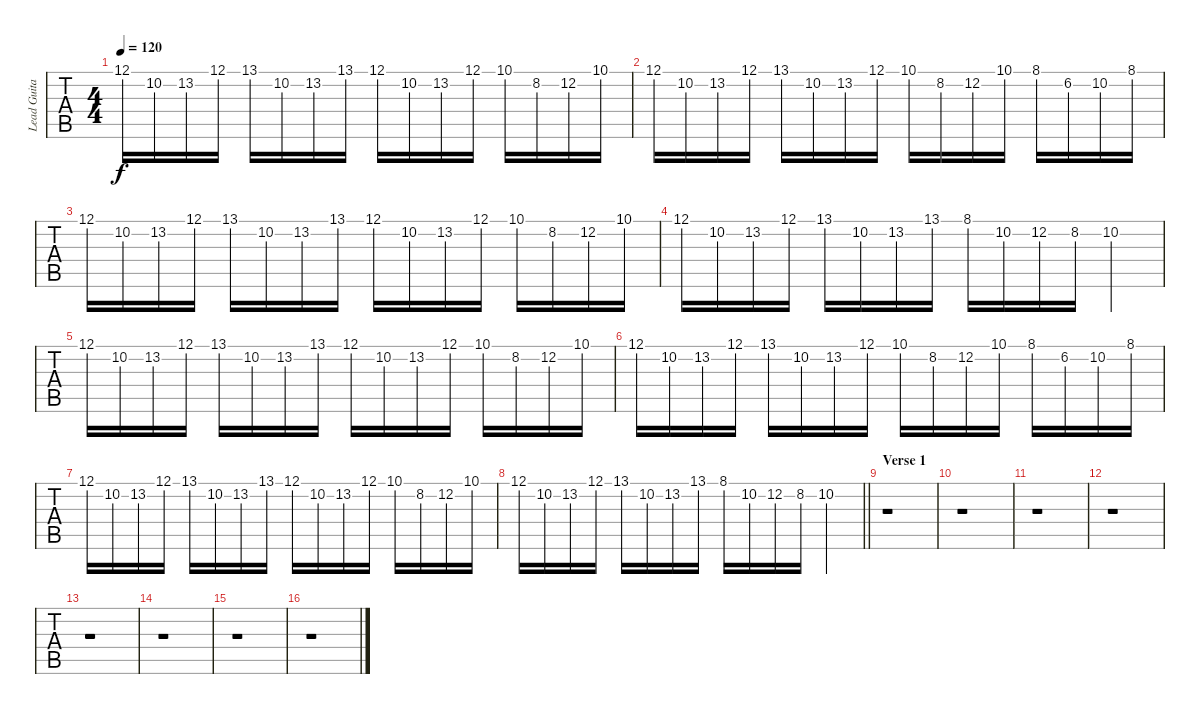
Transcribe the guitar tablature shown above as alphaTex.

\track ("Lead Guitar 1 (Enrik Garcìa)" "Lead Guita") {instrument distortionguitar}
\staff {tabs}
\tuning (Eb4 Bb3 Gb3 Db3 Ab2 Eb2) {hide}
\ts (4 4)
\tempo 120
\clef g2
\ks c
12.1.16{ot 8va dy f instrument distortionguitar} 10.2.16{ot 8va} 13.2.16{ot 8va} 12.1.16{ot 8va} 13.1.16{ot 8va} 10.2.16{ot 8va} 13.2.16{ot 8va} 13.1.16{ot 8va} 12.1.16{ot 8va} 10.2.16{ot 8va} 13.2.16{ot 8va} 12.1.16{ot 8va} 10.1.16{ot 8va} 8.2.16{ot 8va} 12.2.16{ot 8va} 10.1.16{ot 8va} |
12.1.16{ot 8va} 10.2.16{ot 8va} 13.2.16{ot 8va} 12.1.16{ot 8va} 13.1.16{ot 8va} 10.2.16{ot 8va} 13.2.16{ot 8va} 12.1.16{ot 8va} 10.1.16{ot 8va} 8.2.16{ot 8va} 12.2.16{ot 8va} 10.1.16{ot 8va} 8.1.16{ot 8va} 6.2.16{ot 8va} 10.2.16{ot 8va} 8.1.16{ot 8va} |
12.1.16{ot 8va} 10.2.16{ot 8va} 13.2.16{ot 8va} 12.1.16{ot 8va} 13.1.16{ot 8va} 10.2.16{ot 8va} 13.2.16{ot 8va} 13.1.16{ot 8va} 12.1.16{ot 8va} 10.2.16{ot 8va} 13.2.16{ot 8va} 12.1.16{ot 8va} 10.1.16{ot 8va} 8.2.16{ot 8va} 12.2.16{ot 8va} 10.1.16{ot 8va} |
12.1.16{ot 8va} 10.2.16{ot 8va} 13.2.16{ot 8va} 12.1.16{ot 8va} 13.1.16{ot 8va} 10.2.16{ot 8va} 13.2.16{ot 8va} 13.1.16{ot 8va} 8.1.16{ot 8va} 10.2.16{ot 8va} 12.2.16{ot 8va} 8.2.16{ot 8va} 10.2.4{ot 8va} |
12.1.16{ot 8va} 10.2.16{ot 8va} 13.2.16{ot 8va} 12.1.16{ot 8va} 13.1.16{ot 8va} 10.2.16{ot 8va} 13.2.16{ot 8va} 13.1.16{ot 8va} 12.1.16{ot 8va} 10.2.16{ot 8va} 13.2.16{ot 8va} 12.1.16{ot 8va} 10.1.16{ot 8va} 8.2.16{ot 8va} 12.2.16{ot 8va} 10.1.16{ot 8va} |
12.1.16{ot 8va} 10.2.16{ot 8va} 13.2.16{ot 8va} 12.1.16{ot 8va} 13.1.16{ot 8va} 10.2.16{ot 8va} 13.2.16{ot 8va} 12.1.16{ot 8va} 10.1.16{ot 8va} 8.2.16{ot 8va} 12.2.16{ot 8va} 10.1.16{ot 8va} 8.1.16{ot 8va} 6.2.16{ot 8va} 10.2.16{ot 8va} 8.1.16{ot 8va} |
12.1.16{ot 8va} 10.2.16{ot 8va} 13.2.16{ot 8va} 12.1.16{ot 8va} 13.1.16{ot 8va} 10.2.16{ot 8va} 13.2.16{ot 8va} 13.1.16{ot 8va} 12.1.16{ot 8va} 10.2.16{ot 8va} 13.2.16{ot 8va} 12.1.16{ot 8va} 10.1.16{ot 8va} 8.2.16{ot 8va} 12.2.16{ot 8va} 10.1.16{ot 8va} |
\barLineRight lightlight
12.1.16{ot 8va} 10.2.16{ot 8va} 13.2.16{ot 8va} 12.1.16{ot 8va} 13.1.16{ot 8va} 10.2.16{ot 8va} 13.2.16{ot 8va} 13.1.16{ot 8va} 8.1.16{ot 8va} 10.2.16{ot 8va} 12.2.16{ot 8va} 8.2.16{ot 8va} 10.2.4{ot 8va} |
\section ("" "Verse 1")
r.1{ot 8va} |
r.1 |
r.1 |
r.1 |
r.1 |
r.1 |
r.1 |
r.1
